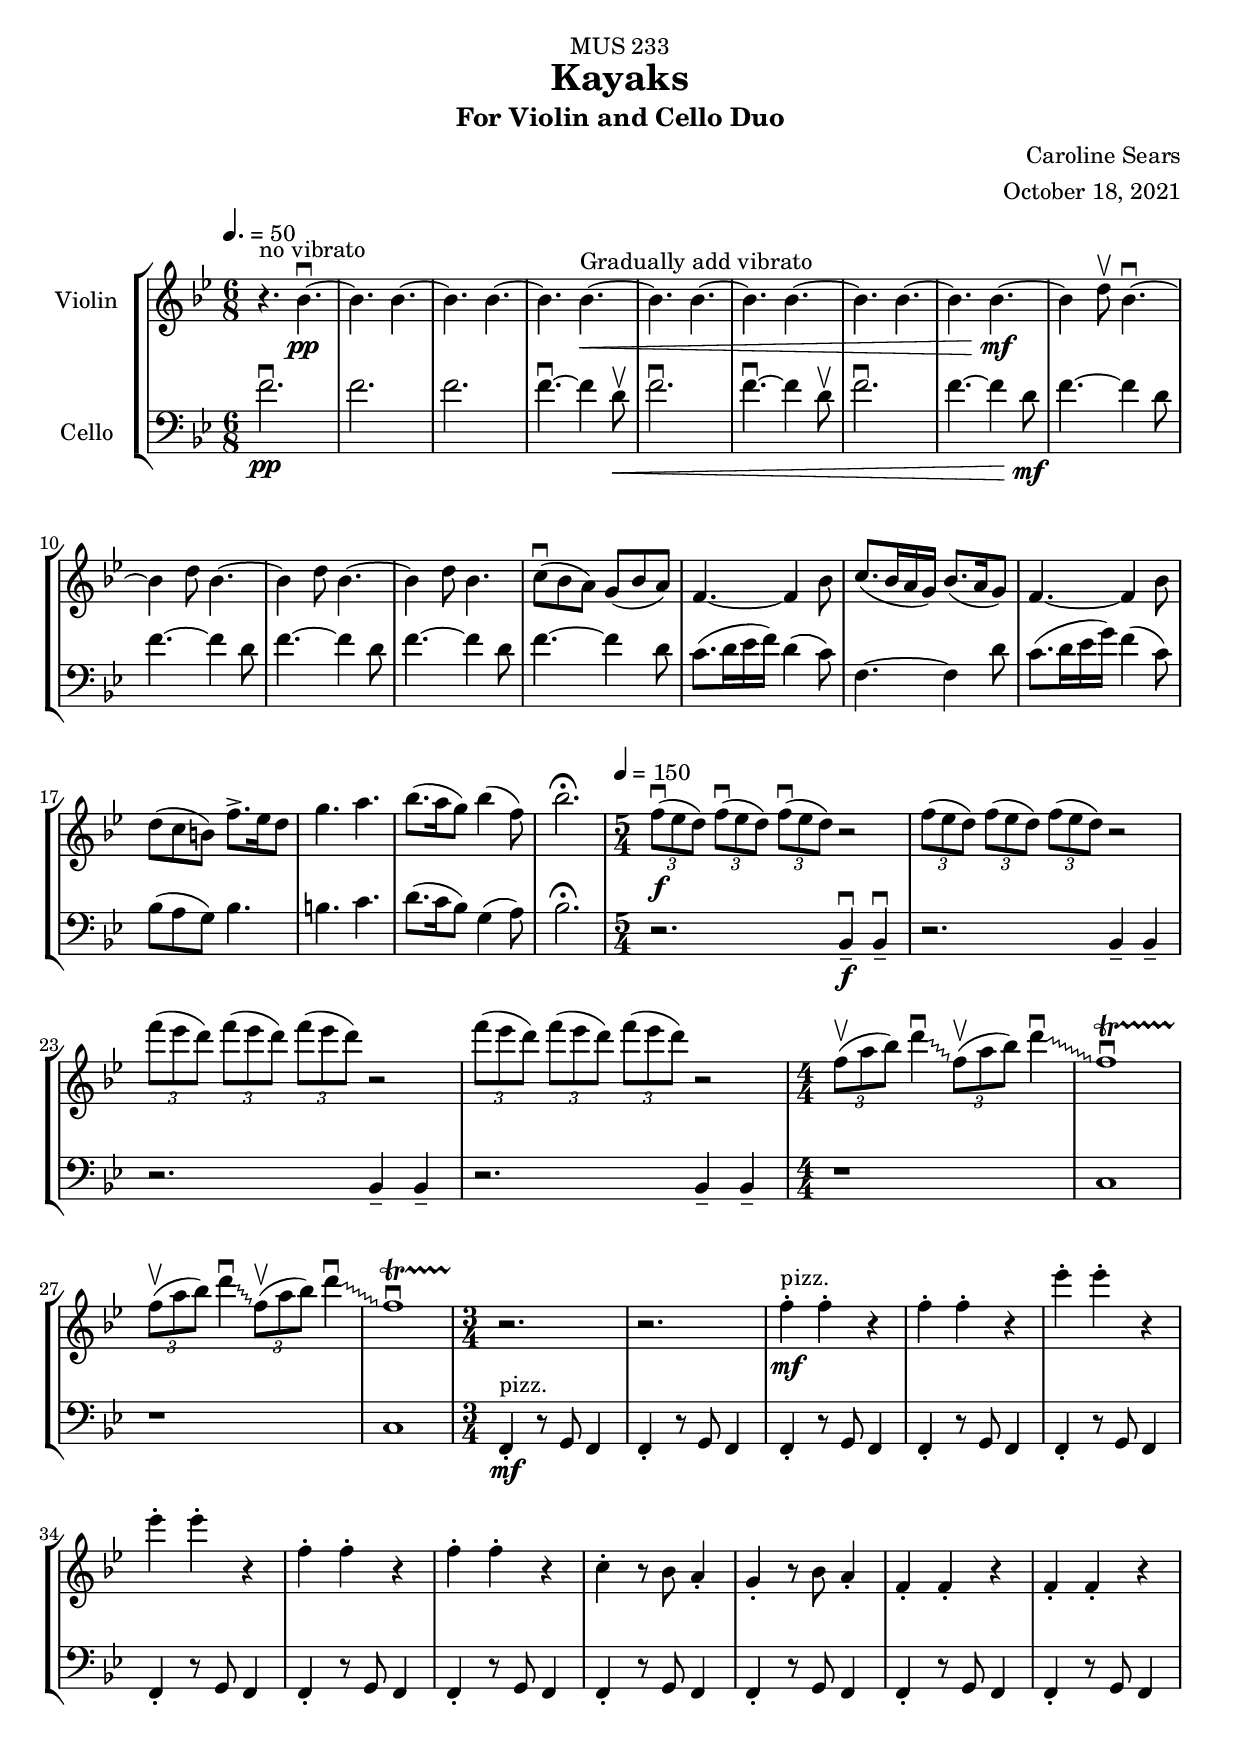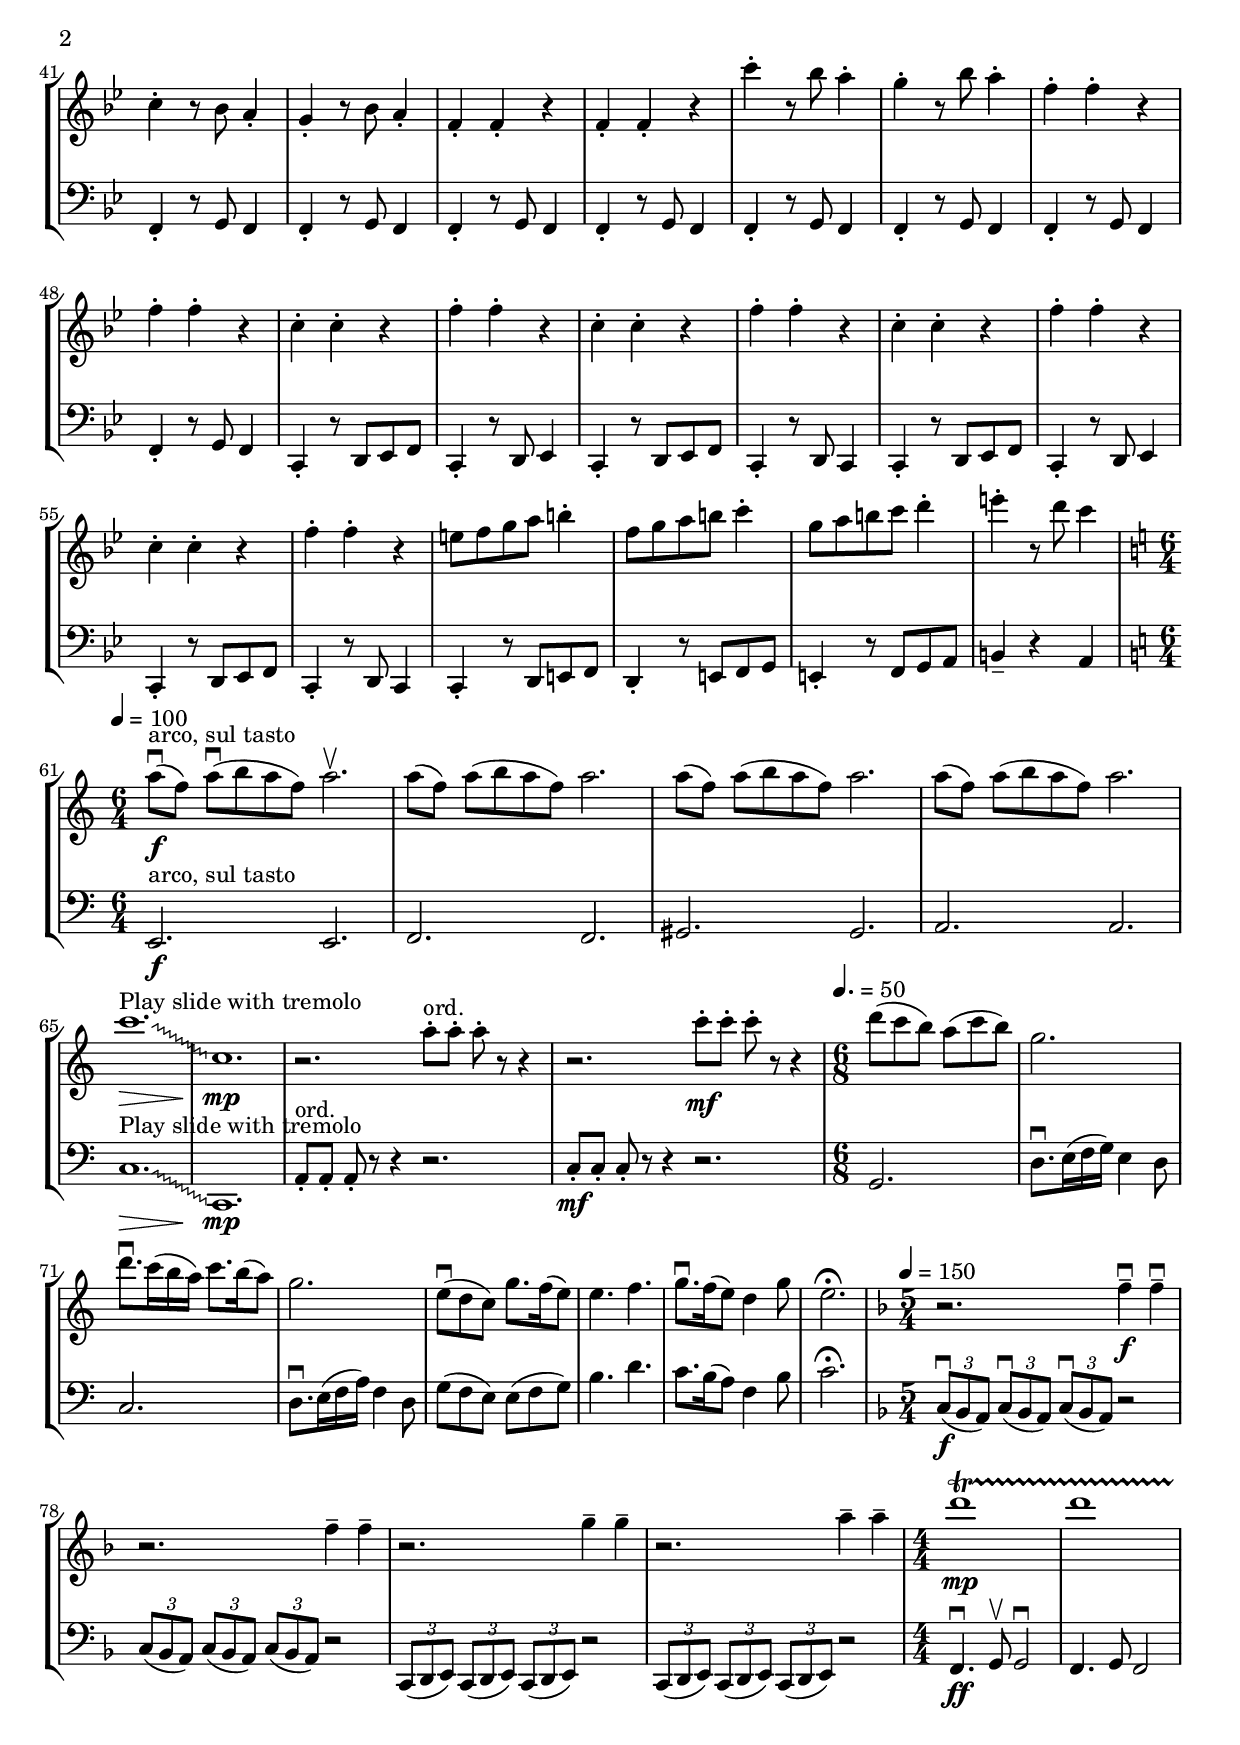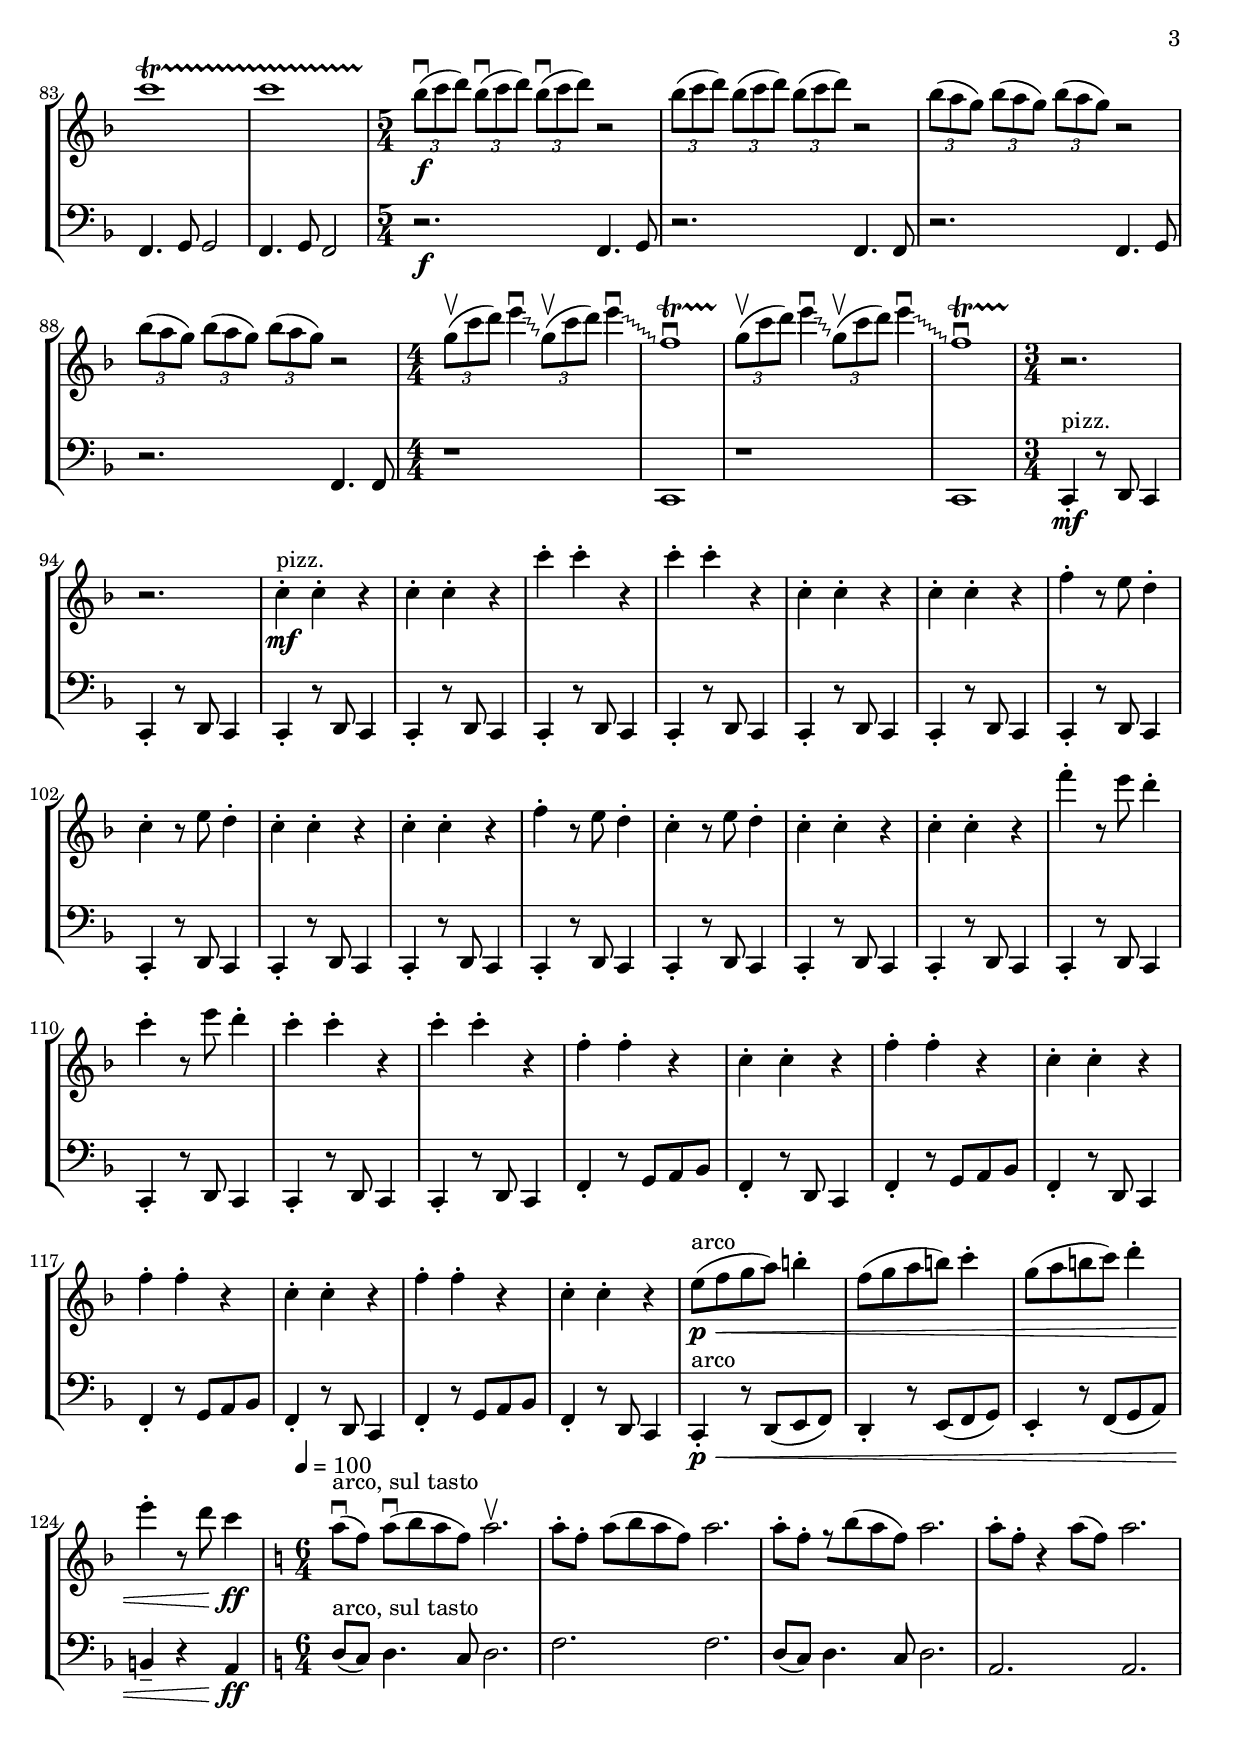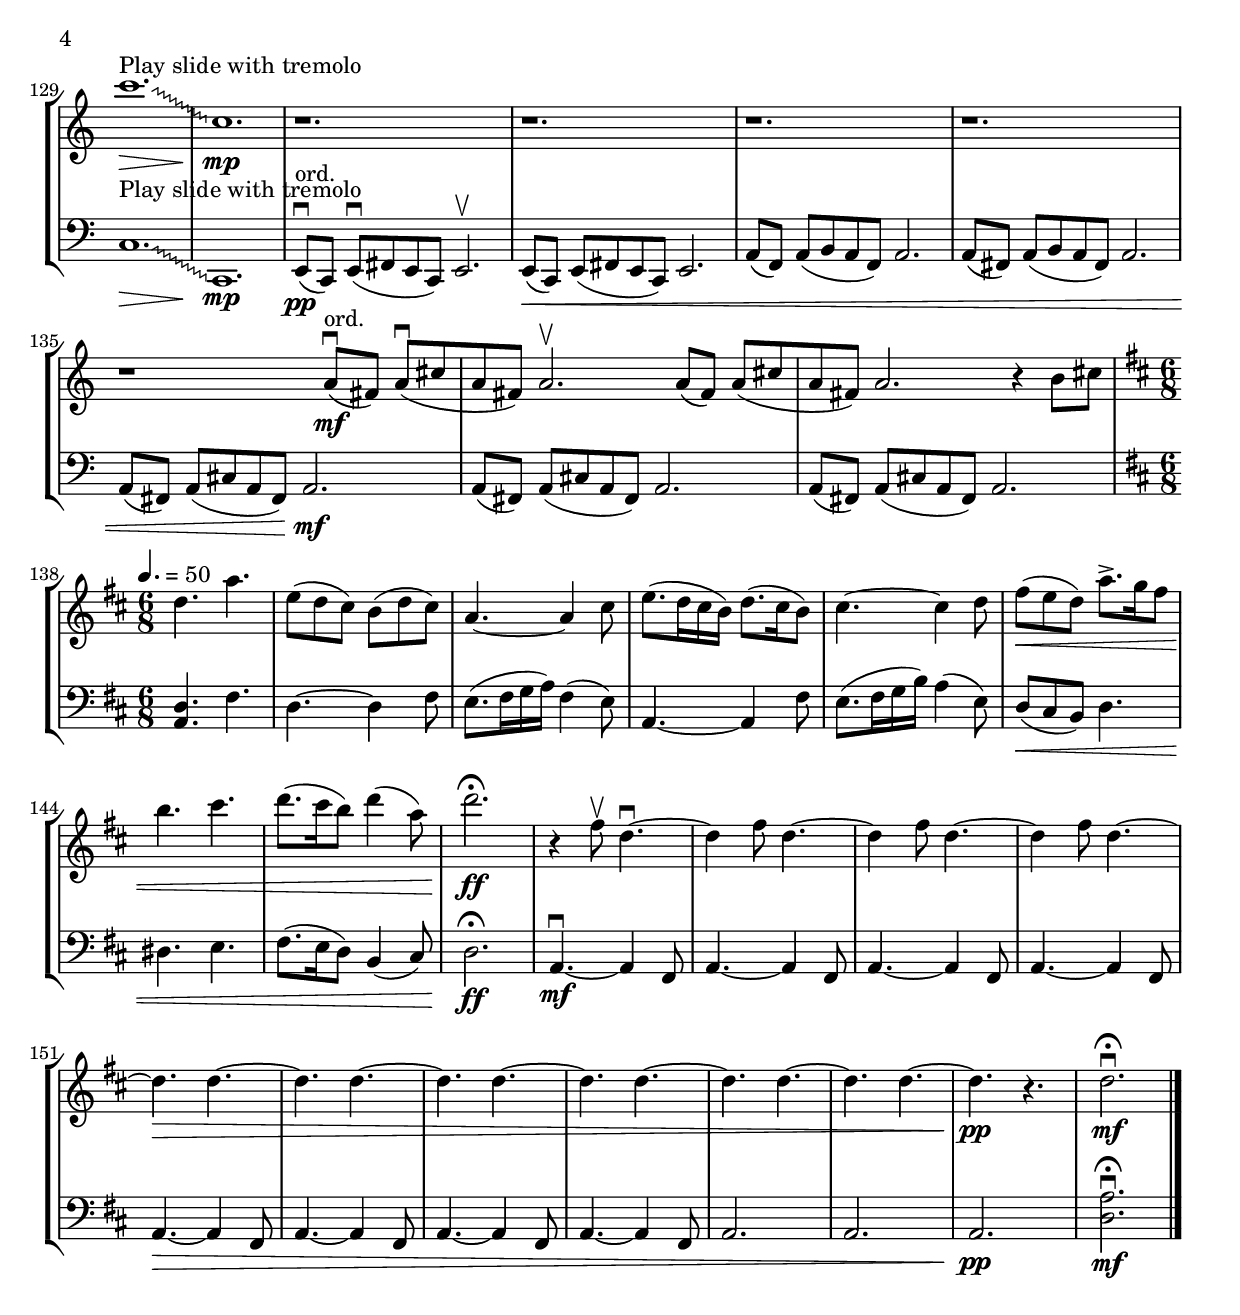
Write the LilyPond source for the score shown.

\header {
    title = "Kayaks"
    subtitle = "For Violin and Cello Duo"
    dedication = "MUS 233"
    composer = "Caroline Sears"
    arranger = "October 18, 2021"

      % The following fields are centered at the bottom
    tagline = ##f


} %make this composition feel like a journey
\score {
% violin code
  \new StaffGroup <<
    \new Staff \with { instrumentName = "Violin" }
      \relative c'' {
      %A section
      \time 6/8
      \key bes \major
      \tempo 4. = 50 
      %bars1-8
       r4.^\markup "no vibrato" bes4.\downbow~\pp| bes4. bes4.~| bes4. bes~| bes bes~\<^\markup "Gradually add vibrato"|
       bes4. bes4.~| bes4. bes~| bes4. bes4.~| bes bes~\!\mf |
       %bars 9-16
       bes4 d8\upbow bes4.\downbow~|bes4 d8 bes4.~|bes4 d8 bes4.~ |bes4 d8 bes4.|
       c8\downbow (bes a) g (bes a) | f4.~f4 bes8| c8. (bes16 a g) bes8. (a16 g8) | f4.~f4 bes8|
       %bars 17-20
       d8 (c b) f'8.\accent ees16 d8 | g4. a4. | bes8. (a16 g8) bes4 (f8) | bes2.\fermata
      %%%%%%%%%%%%%%%%%%%%%%%%%%%%%
      %B Section
      \tempo 4 = 150
      \time 5/4
      %bars 21-24
      \tuplet 3/2 {f8\downbow\f (ees d)} \tuplet 3/2 {f\downbow (ees d)}  \tuplet 3/2 {f\downbow (ees d)} r2 |
      \tuplet 3/2 {f8 (ees d)} \tuplet 3/2 {f (ees d)}  \tuplet 3/2 {f (ees d)} r2 |
      \tuplet 3/2 {f'8 (ees d)} \tuplet 3/2 {f (ees d)}  \tuplet 3/2 {f (ees d)} r2 |
      \tuplet 3/2 {f8 (ees d)} \tuplet 3/2 {f (ees d)}  \tuplet 3/2 {f (ees d)} r2 |
      % bars 25-28
      \numericTimeSignature \time 4/4
      \override Glissando.style = #'zigzag
      \tuplet 3/2 {f,8\upbow (a bes)} d4\downbow\glissando \tuplet 3/2 {f,8\upbow (a bes)} d4\downbow\glissando 
      f,1\downbow\startTrillSpan|
      \tuplet 3/2 {f8\stopTrillSpan\upbow (a bes)} d4\downbow\glissando \tuplet 3/2 {f,8\upbow (a bes)} d4\downbow\glissando 
      f,1\downbow\startTrillSpan|
      %%%%%%%%%%%%%%%%%%%%%%%%%%%%%%%%
        % C Section
      %bars 29-32
      \time 3/4
      r2.\stopTrillSpan | r | f4^"pizz."\staccato\mf f\staccato r |f4\staccato f\staccato r |
      %bars 33-36
      ees'\staccato ees\staccato r| ees\staccato ees\staccato r| f,4\staccato f\staccato r |f4\staccato f\staccato r |
      %bars 37-40
      c\staccato r8 bes a4\staccato | g\staccato r8 bes a4\staccato |f4\staccato f\staccato r |f4\staccato f\staccato r |
      %bars 41-44
      c'\staccato r8 bes a4\staccato | g\staccato r8 bes a4\staccato |f4\staccato f\staccato r |f4\staccato f\staccato r |
      %bars 45-48
      c''\staccato r8 bes a4\staccato | g\staccato r8 bes a4\staccato |f4\staccato f\staccato r |f4\staccato f\staccato r |
      %bars 49-52
      c4\staccato c\staccato r |f4\staccato f\staccato r |c4\staccato c\staccato r |f4\staccato f\staccato r |
      %bars 49-52
      c4\staccato c\staccato r |f4\staccato f\staccato r |c4\staccato c\staccato r |f4\staccato f\staccato r |
      %bars 57-60
      e8 f g a b4\staccato |f8 g a b c4\staccato |g8 a b c d4\staccato | e4\staccato r8 d c4 |
      %%%%%%%%%%%%%%%%%%%%%%%%%%%%%%%%%
      %D Section
      \time 6/4
      \key a \minor
      \tempo 4 = 100
      %bars 61- 64
      a8^"arco, sul tasto"\downbow\f [(f)] a\downbow [(b a f)] a2.\upbow |a8 [(f)] a [(b a f)] a2. | 
      a8 [(f)] a [(b a f)] a2. |a8 [(f)] a [(b a f)] a2. |
      %bars 65-68
       c1.\glissando^\markup "Play slide with tremolo"\> | c,\!\mp |
        r2. a'8\staccato^\markup "ord." [a\staccato] a\staccato r8 r4 |
        r2. c8\staccato\mf [c\staccato] c\staccato r8 r4 |
      %bars 69-72
      \time 6/8
       \tempo 4. = 50
      d8 (c b) a (c b)| g2.| d'8.\downbow c16 (b a) c8. b16 (a8)| g2. | e8\downbow (d c) g'8. f16 (e8)| e4. f |g8.\downbow f16 (e8) d4 g8 |e2.\fermata |
     %%%%%%%%%%%%%%%%%%%%%%%%%%%%%%%%%%%%%
      %B' Section 
      %bars 73-76
       \key f \major
       \time 5/4
       \tempo 4 =150
      r2. f4\tenuto\downbow\f f4\downbow\tenuto |r2. f4\tenuto f4\tenuto |
      r2. g4\tenuto g4\tenuto |r2. a4\tenuto a4\tenuto |
      %bars 77-80
      \time 4/4
      d1\startTrillSpan\mp | d1 | c1 | c1 |
      %bars 81-84
      \time 5/4
      \tuplet 3/2 {bes8\stopTrillSpan\downbow\f(c d)} \tuplet 3/2 {bes\downbow (c d)}  \tuplet 3/2 {bes\downbow (c d)} r2 |
      \tuplet 3/2 {bes8(c d)} \tuplet 3/2 {bes (c d)}  \tuplet 3/2 {bes (c d)} r2 |
      \tuplet 3/2 {bes8(a g)} \tuplet 3/2 {bes (a g)}  \tuplet 3/2 {bes (a g)} r2 |
      \tuplet 3/2 {bes8(a g)} \tuplet 3/2 {bes (a g)}  \tuplet 3/2 {bes (a g)} r2 |
      %bars 85-88
      \time 4/4
      \tuplet 3/2 {g8\upbow (c d)} e4\downbow\glissando \tuplet 3/2 {g,8\upbow (c d)} e4\downbow\glissando 
      f,1\downbow\startTrillSpan|
      \tuplet 3/2 {g8\stopTrillSpan\upbow (c d)} e4\downbow\glissando \tuplet 3/2 {g,8\upbow (c d)} e4\downbow\glissando 
      f,1\downbow\startTrillSpan|
      %%%%%%%%%%%%%%%%%%%%%%%%
      %C' Section
      \time 3/4
      %Bars 89-92
      r2.\stopTrillSpan | r | c4^"pizz."\staccato\mf c\staccato r |c4\staccato c\staccato r |
      %bars 93-96
      c'\staccato c\staccato r| c\staccato c\staccato r| c,4\staccato c\staccato r |c4\staccato c\staccato r |
      %bars 97-100
      f\staccato r8 e d4\staccato | c\staccato r8 e d4\staccato |c4\staccato c\staccato r |c4\staccato c\staccato r |
      %bars 101-104
      f\staccato r8 e d4\staccato | c\staccato r8 e d4\staccato |c4\staccato c\staccato r |c4\staccato c\staccato r |
      %bars 105-108
      f'\staccato r8 e d4\staccato | c\staccato r8 e d4\staccato |c4\staccato c\staccato r |c4\staccato c\staccato r |
      %bars 109-112
      f,4\staccato f\staccato r |c4\staccato c\staccato r |f4\staccato f\staccato r |c4\staccato c\staccato r |
      %bars 113-116
      f4\staccato f\staccato r |c4\staccato c\staccato r |f4\staccato f\staccato r |c4\staccato c\staccato r |
      %bars 117-120
      e8^"arco"\p\< (f g a) b4\staccato |f8 (g a b) c4\staccato |g8 (a b c) d4\staccato | e4\staccato r8 d c4\!\ff |
      %%%%%%%%%%%%%%%%%%%%%%%%%%
      %D' Section (climax)
      \time 6/4
      \key a \minor
      \tempo 4 = 100
      %bars 121-124
      a8^"arco, sul tasto"\downbow [(f)] a\downbow [(b a f)] a2.\upbow |
      a8\staccato [f\staccato] a [(b a f)] a2. | 
      a8\staccato [f\staccato] r [b (a f)] a2. |
      a8\staccato [f\staccato] r4  a8 (f) a2. |
      %bars 125-128
       c1.\glissando^\markup "Play slide with tremolo"\> | c,\!\mp | 
      %bars 129-132
      r1. |r |r |r |
      %bars 132-135
      r1 a8^"ord."\mf\downbow ([fis]) a\downbow [(cis |
      a fis)] a2.\upbow a8 ([fis]) a [(cis |
       a fis)] a2. r4 b8 cis |
       \key d \major
       \time 6/8
       \tempo 4. = 50
       d4. a' |
       %bars 136-139
       e8 (d cis) b (d cis) |a4.~a4 cis8 | e8. (d16 cis b) d8. (cis16 b8) | cis4.~cis4 d8 |
       %bars 140-143
       fis8\< (e d) a'8.\accent g16 fis8 | b4. cis4. | d8. (cis16 b8) d4 (a8) | d2.\!\ff\fermata
      %%%%%%%%%%%%%%%%%
      %Outro
      %bars 144-147
      r4 fis,8\upbow d4.\downbow~|d4 fis8 d4.~ |d4 fis8 d4.~ |d4 fis8 d4.~ |
      %bars 148-151
      d4.\> d4.~| d4. d~|d4. d4.~| d4. d~|
      %bars 152-155
      d4. d4.~| d4. d~|d4.\!\pp r4.|d2.\mf\fermata\downbow \bar "|."
      }
    


%cello code
    \new Staff \with { instrumentName = "Cello" }
      \relative c' { 
      \clef "bass"
      %A section
      \time 6/8
      \key bes \major
      \tempo 4. = 50
      %bars 1-8
      f2.\downbow\pp |f |f |f4.\downbow~f4 d8\upbow\< |
      f2.\downbow|f4.\downbow~f4 d8\upbow |f2.\downbow|f4.~f4 d8\!\mf |
      %bars 9-16
      f4.~f4 d8 |f4.~f4 d8 |f4.~f4 d8 |f4.~f4 d8 |
      f4.~f4 d8 | c8. (d16 ees16 f) d4 (c8) |f,4.~f4 d'8 |c8. (d16 ees16 g) f4 (c8) |
      %bars 17-20
      bes8 (a g) bes4. | b4. c4. | d8. (c16 bes8) g4 (a8) |bes2.\fermata|
      %%%%%%%%%%%%%%%%%%%%%%%%%%%%%%%%%%
      %B section
      \tempo 4 = 150
      \time 5/4
      %bars 21-24
      r2. bes,4\tenuto\downbow\f bes4\downbow\tenuto |r2. bes4\tenuto bes4\tenuto |
      r2. bes4\tenuto bes4\tenuto |r2. bes4\tenuto bes4\tenuto |
      %bars 25-28
      \numericTimeSignature \time 4/4
      r1|c1|r1|c1
      %%%%%%%%%%%%%%%%%%%%%%%%%%%%%%%%%%%
      %C Section
      \time 3/4
      %bars 29-32
      f,4\staccato^"pizz."\mf r8 g f4 |f4\staccato r8 g f4 |f4\staccato r8 g f4 |f4\staccato r8 g f4 |
      %bars 33-36
      f4\staccato r8 g f4 |f4\staccato r8 g f4 |f4\staccato r8 g f4 |f4\staccato r8 g f4 |
      %bars 37-40
      f4\staccato r8 g f4 |f4\staccato r8 g f4 |f4\staccato r8 g f4 |f4\staccato r8 g f4 |
      %bars 41-44
      f4\staccato r8 g f4 |f4\staccato r8 g f4 |f4\staccato r8 g f4 |f4\staccato r8 g f4 |
      %bars 45-48
      f4\staccato r8 g f4 |f4\staccato r8 g f4 |f4\staccato r8 g f4 |f4\staccato r8 g f4 |
      %bars 49-52
      c4\staccato r8 d8 ees f|c4\staccato r8 d ees4 | c4\staccato r8 d8 ees f|c4\staccato r8 d c4 |
      %bars 53-56
      c4\staccato r8 d8 ees f|c4\staccato r8 d ees4 | c4\staccato r8 d8 ees f|c4\staccato r8 d c4 |   
      %bars 57-60
       c4\staccato r8 d8 e f| d4\staccato r8 e f g|  e4\staccato r8 f8 g a | b4\tenuto r4 a |
      %%%%%%%%%%%%%%%%%%%%%%%%%%%%%%%%%%
      %D Section (tense)
      \time 6/4
      \key a \minor
      \tempo 4 = 100
      %bars 61-64
      e2.^"arco, sul tasto"\f e2. | f2. f2. | gis2. gis2. | a a |
      %bars 65-68
      \override Glissando.style = #'zigzag
      c1.\glissando^\markup "Play slide with tremolo"\> | c,\!\mp |
       a'8\staccato^\markup "ord." [a8\staccato] a8\staccato r8 r4 r2. |
       c8\staccato\mf [c8\staccato] c8\staccato r8 r4 r2. |
       %bars 69-72
      \time 6/8
      \tempo 4. = 50
       g2. | d'8.\downbow e16 (f g) e4 d8 | c2. | d8.\downbow e16 (f a) f4 d8 | g8 (f e) e (f g)| b4. d | c8. b16 (a8) f4 b8 |c2.\fermata |
       %%%%%%%%%%%%%%%%%%%%
       %B' Section 
       %bars 73-76
       \key f \major
       \time 5/4
       \tempo 4 =150
       \tuplet 3/2 {c,8\downbow\f (bes a)} \tuplet 3/2 {c\downbow (bes a)}  \tuplet 3/2 {c\downbow (bes a)} r2 |
       \tuplet 3/2 {c8(bes a)} \tuplet 3/2 {c (bes a)}  \tuplet 3/2 {c (bes a)} r2 |
       \tuplet 3/2 {c,8 (d e)} \tuplet 3/2 {c (d e)}  \tuplet 3/2 {c (d e)} r2 |
       \tuplet 3/2 {c8 (d e)} \tuplet 3/2 {c (d e)}  \tuplet 3/2 {c(d e)} r2 |
      %bars 77-80
      \time 4/4
       f4.\downbow\ff g8\upbow g2\downbow | f4. g8 f2 | f4. g8 g2 | f4. g8 f2 |
       %bars 81-84
      \time 5/4
      r2.\f f4. g8 | r2. f4. f8 |r2. f4. g8 |r2. f4. f8 |
      %bars 85-88
      \time 4/4
      r1|c1|r1|c1
      %%%%%%%%%%%%%%%%%%%%%%%%
      %C' Section
      \time 3/4
      %Bars 89-92
      c4\staccato^"pizz."\mf r8 d c4 |c4\staccato r8 d c4 |c4\staccato r8 d c4 |c4\staccato r8 d c4 |
      %bars 93-96
      c4\staccato r8 d c4 |c4\staccato r8 d c4 |c4\staccato r8 d c4 |c4\staccato r8 d c4 |
      %bars 97-100
      c4\staccato r8 d c4 |c4\staccato r8 d c4 |c4\staccato r8 d c4 |c4\staccato r8 d c4 |
      %bars 101-104
      c4\staccato r8 d c4 |c4\staccato r8 d c4 |c4\staccato r8 d c4 |c4\staccato r8 d c4 |
      %bars 105-108
      c4\staccato r8 d c4 |c4\staccato r8 d c4 |c4\staccato r8 d c4 |c4\staccato r8 d c4 |
      %bars 109-112
      f4\staccato r8 g8 a bes|f4\staccato r8 d c4 | f4\staccato r8 g8 a bes|f4\staccato r8 d c4 |
      %bars 113-116
      f4\staccato r8 g8 a bes|f4\staccato r8 d c4 | f4\staccato r8 g8 a bes|f4\staccato r8 d c4 |  
      %bars 117-120
       c4\staccato^"arco"\p\< r8 d8 (e f)| d4\staccato r8 e (f g)|  e4\staccato r8 f8 (g a) | b4\tenuto r4 a\!\ff
       %%%%%%%%%%%%%%%%%%%%%%%%
      %D' Section (climax)
      \time 6/4
      \key a \minor
      \tempo 4 = 100
      %bars 121-124
      d8^"arco, sul tasto" (c) d4. c8 d2. | f2. f2. |d8(c) d4. c8 d2. | a a |
      %bars 125-128
      c1.\glissando^\markup "Play slide with tremolo"\> | c,\!\mp | 
      %bars 129-131
      e8^"ord."\downbow\pp [(c)] e\downbow [(fis e c)] e2.\upbow |
      e8\< [(c)] e[(fis e c)] e2. |
      a8 [(f)] a [(b a f)] a2. | 
      a8 [(fis)] a [(b a fis)] a2. | 
      %bars 132-135
      a8 [(fis)] a [(cis a fis)] a2.\!\mf | 
      a8 [(fis)] a [(cis a fis)] a2. | 
      a8 [(fis)] a [(cis a fis)] a2. | 
      \key d \major
      \time 6/8
      \tempo 4. = 50
      <d a>4. fis |
      %bars 136-139
      d4.~d4 fis8 | e8. (fis16 g16 a) fis4 (e8) |a,4.~a4 fis'8 |e8. (fis16 g16 b) a4 (e8) |
      %bars 140-143
      d8\< (cis b) d4. | dis4. e4. | fis8. (e16 d8) b4 (cis8) |d2.\!\ff\fermata|
      %%%%%%%%%%%%%%%%%
      %Outro
      %bars 144-147
      a4.\downbow\mf~a4 fis8 | a4.~a4 fis8 |a4.~a4 fis8 |a4.~a4 fis8 |
      %bars 148-151
      |a4.\>~a4 fis8| a4.~a4 fis8| a4.~a4 fis8| a4.~a4 fis8 |
      %bars 152-155
      a2. |a |a\!\pp |<d a'>\mf\downbow\fermata \bar "|."
      }
  >>
  \layout { }
  \midi { }
}
